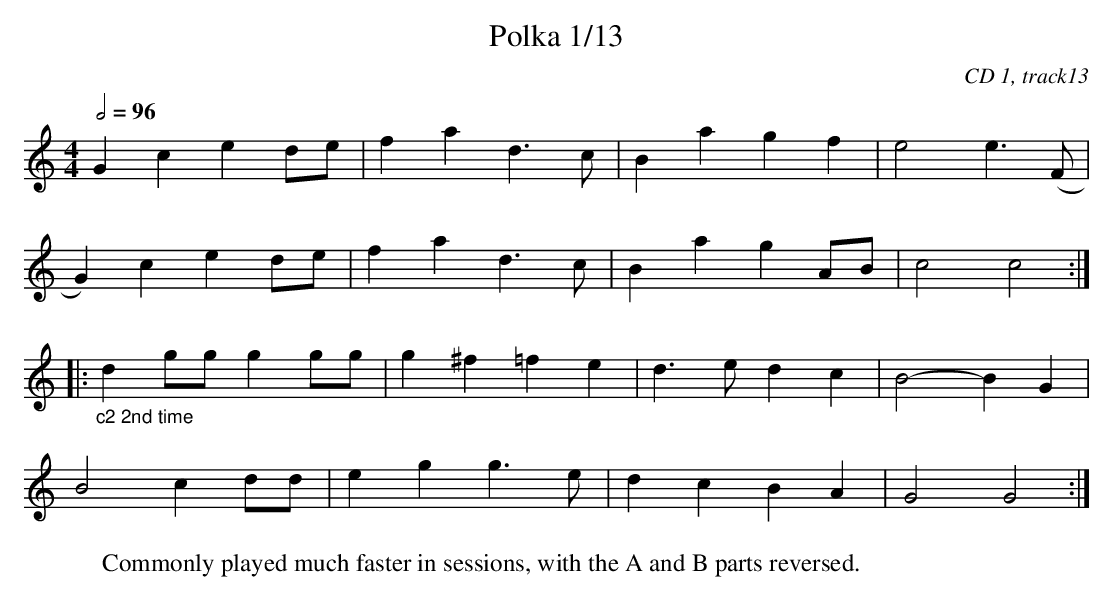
X:1
T:Polka 1/13
C:CD 1, track13
M:4/4
L:1/8
Q:1/2=96
W:Commonly played much faster in sessions, with the A and B parts reversed.
K:C
G2c2 e2de|f2a2 d3c|B2a2 g2f2|e4 e3(F|
G2)c2 e2de|f2a2 d3c|B2a2 g2AB|c4 c4:|
|:"_c2 2nd time"d2gg g2gg|g2^f2 =f2e2|d3e d2c2|B4- B2G2|
B4 c2dd|e2g2 g3e|d2c2 B2A2|G4G4:|
